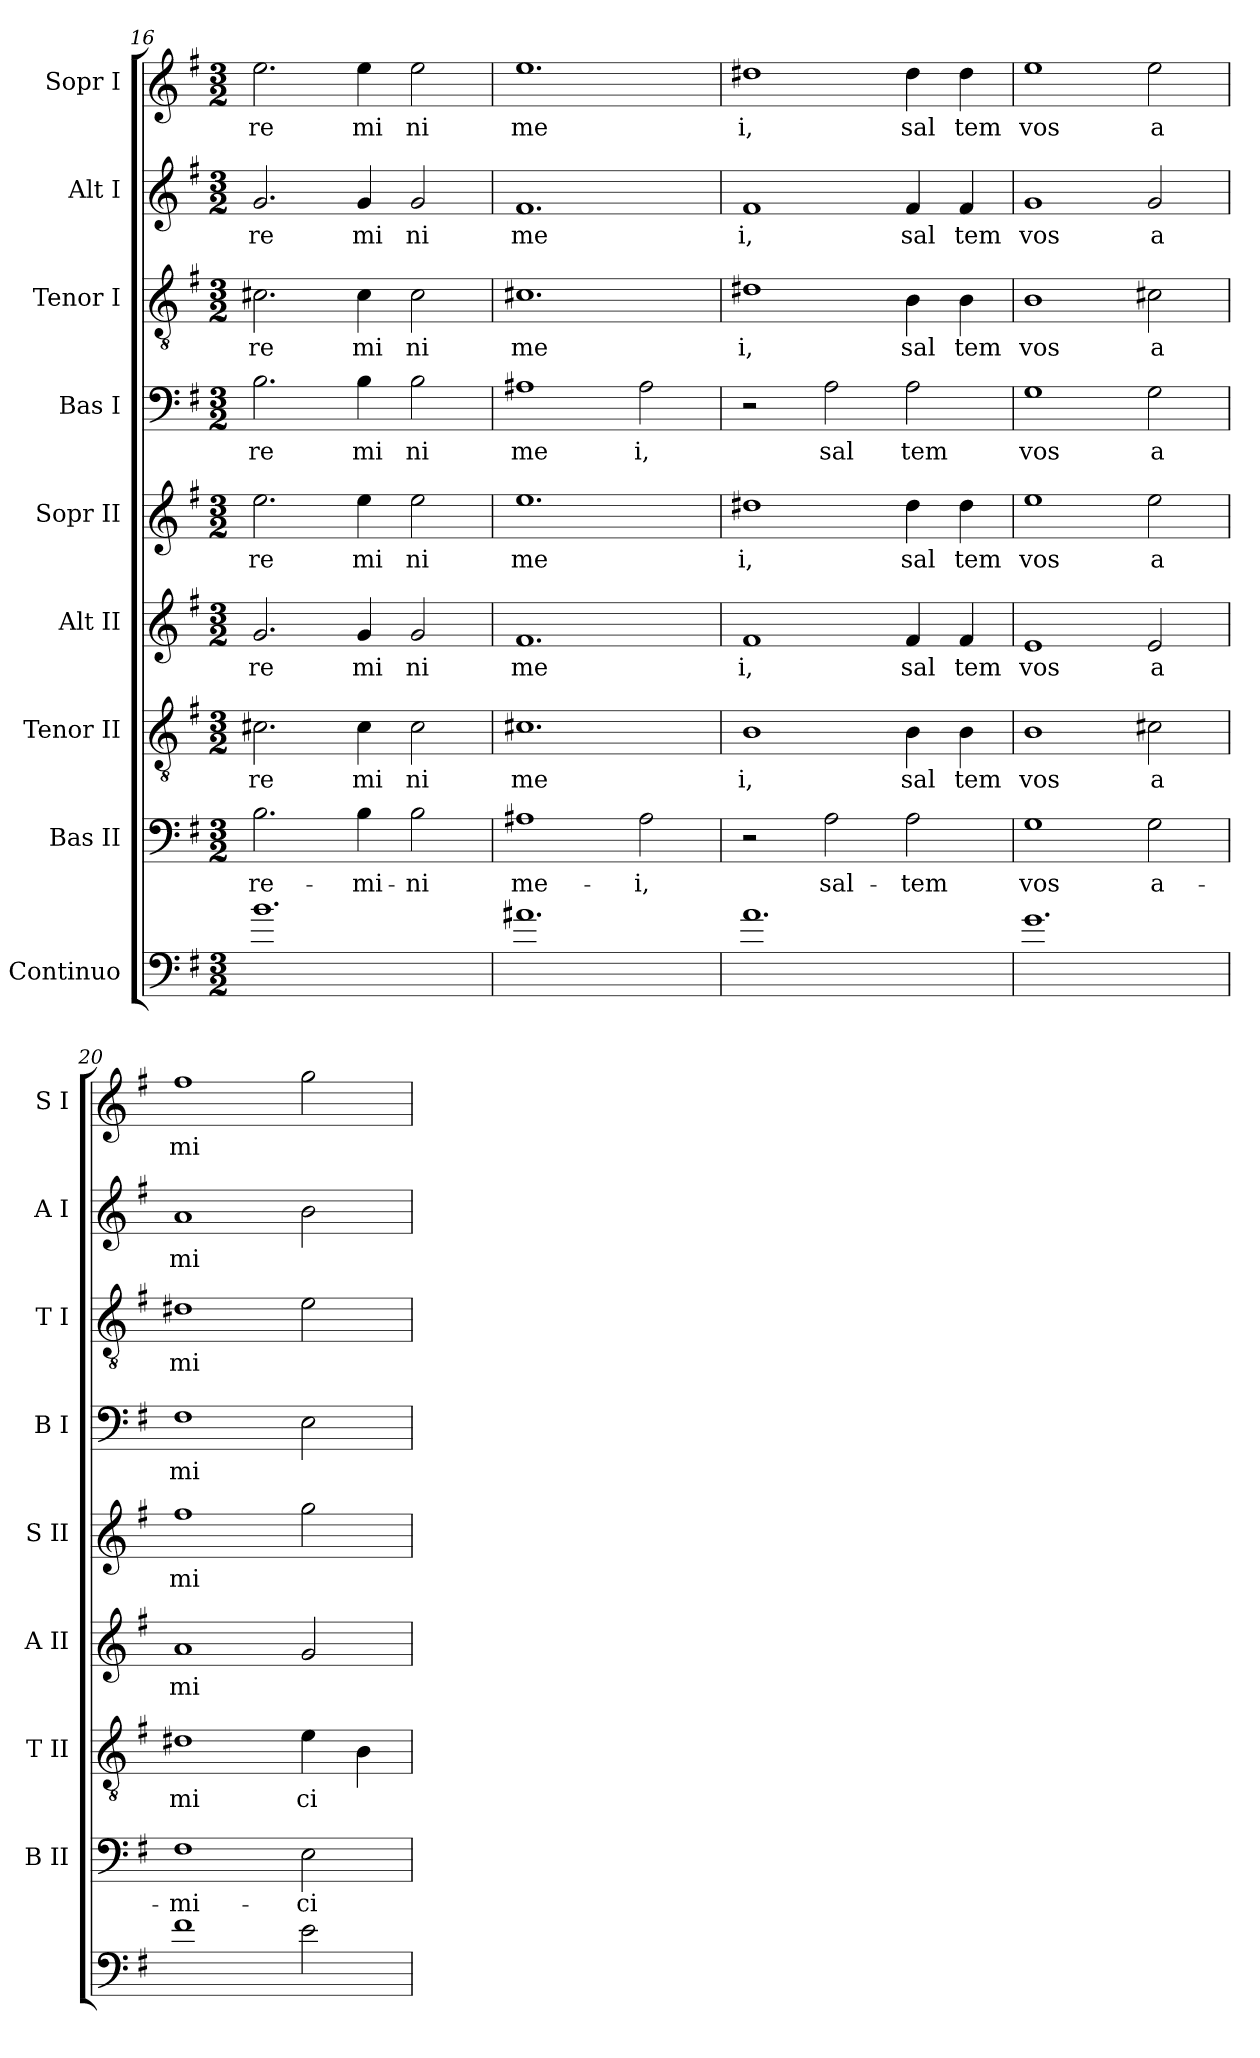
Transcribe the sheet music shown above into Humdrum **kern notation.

**kern	**kern	**text	**kern	**text	**kern	**text	**kern	**text	**kern	**text	**kern	**text	**kern	**text	**kern	**text
*part9	*part8	*part8	*part7	*part7	*part6	*part6	*part5	*part5	*part4	*part4	*part3	*part3	*part2	*part2	*part1	*part1
*staff9	*staff8	*staff8	*staff7	*staff7	*staff6	*staff6	*staff5	*staff5	*staff4	*staff4	*staff3	*staff3	*staff2	*staff2	*staff1	*staff1
*I"Continuo	*I"Bas II	*	*I"Tenor II	*	*I"Alt II	*	*I"Sopr II	*	*I"Bas I	*	*I"Tenor I	*	*I"Alt I	*	*I"Sopr I	*
*	*I'B II	*	*I'T II	*	*I'A II	*	*I'S II	*	*I'B I	*	*I'T I	*	*I'A I	*	*I'S I	*
*clefF4	*clefF4	*	*clefGv2	*	*clefG2	*	*clefG2	*	*clefF4	*	*clefGv2	*	*clefG2	*	*clefG2	*
*ITrd7c12	*	*	*	*	*	*	*	*	*	*	*	*	*	*	*	*
*k[f#]	*k[f#]	*	*k[f#]	*	*k[f#]	*	*k[f#]	*	*k[f#]	*	*k[f#]	*	*k[f#]	*	*k[f#]	*
*G:	*G:	*	*G:	*	*G:	*	*G:	*	*G:	*	*G:	*	*G:	*	*G:	*
*M3/2	*M3/2	*	*M3/2	*	*M3/2	*	*M3/2	*	*M3/2	*	*M3/2	*	*M3/2	*	*M3/2	*
=16	=16	=16	=16	=16	=16	=16	=16	=16	=16	=16	=16	=16	=16	=16	=16	=16
!	!	!LO:LY:b	!	!LO:LY:b	!	!LO:LY:b	!	!LO:LY:b	!	!LO:LY:b	!	!LO:LY:b	!	!LO:LY:b	!	!LO:LY:b
1.B	2.B\	-re-	2.c#X\	re	2.g/	re	2.ee\	re	2.B\	re	2.c#X\	re	2.g/	re	2.ee\	re
!	!	!LO:LY:b	!	!LO:LY:b	!	!LO:LY:b	!	!LO:LY:b	!	!LO:LY:b	!	!LO:LY:b	!	!LO:LY:b	!	!LO:LY:b
.	4B\	-mi-	4c#\	mi	4g/	mi	4ee\	mi	4B\	mi	4c#\	mi	4g/	mi	4ee\	mi
!	!	!LO:LY:b	!	!LO:LY:b	!	!LO:LY:b	!	!LO:LY:b	!	!LO:LY:b	!	!LO:LY:b	!	!LO:LY:b	!	!LO:LY:b
.	2B\	-ni	2c#\	ni	2g/	ni	2ee\	ni	2B\	ni	2c#\	ni	2g/	ni	2ee\	ni
!!LO:LB:g=z
=17	=17	=17	=17	=17	=17	=17	=17	=17	=17	=17	=17	=17	=17	=17	=17	=17
!	!	!LO:LY:b	!	!LO:LY:b	!	!LO:LY:b	!	!LO:LY:b	!	!LO:LY:b	!	!LO:LY:b	!	!LO:LY:b	!	!LO:LY:b
1.A#X	1A#X	me-	1.c#X	me	1.f#	me	1.ee	me	1A#X	me	1.c#X	me	1.f#	me	1.ee	me
!	!	!LO:LY:b	!	!	!	!	!	!	!	!LO:LY:b	!	!	!	!	!	!
.	2A#\	-i,	.	.	.	.	.	.	2A#\	i,	.	.	.	.	.	.
=18	=18	=18	=18	=18	=18	=18	=18	=18	=18	=18	=18	=18	=18	=18	=18	=18
!	!	!	!	!LO:LY:b	!	!LO:LY:b	!	!LO:LY:b	!	!	!	!LO:LY:b	!	!LO:LY:b	!	!LO:LY:b
1.A	2r	.	1B	i,	1f#	i,	1dd#X	i,	2r	.	1d#X	i,	1f#	i,	1dd#X	i,
!	!	!LO:LY:b	!	!	!	!	!	!	!	!LO:LY:b	!	!	!	!	!	!
.	2A\	sal-	.	.	.	.	.	.	2A\	sal	.	.	.	.	.	.
!	!	!LO:LY:b	!	!LO:LY:b	!	!LO:LY:b	!	!LO:LY:b	!	!LO:LY:b	!	!LO:LY:b	!	!LO:LY:b	!	!LO:LY:b
.	2A\	-tem	4B\	sal	4f#/	sal	4dd#\	sal	2A\	tem	4B\	sal	4f#/	sal	4dd#\	sal
!	!	!	!	!LO:LY:b	!	!LO:LY:b	!	!LO:LY:b	!	!	!	!LO:LY:b	!	!LO:LY:b	!	!LO:LY:b
.	.	.	4B\	tem	4f#/	tem	4dd#\	tem	.	.	4B\	tem	4f#/	tem	4dd#\	tem
=19	=19	=19	=19	=19	=19	=19	=19	=19	=19	=19	=19	=19	=19	=19	=19	=19
!	!	!LO:LY:b	!	!LO:LY:b	!	!LO:LY:b	!	!LO:LY:b	!	!LO:LY:b	!	!LO:LY:b	!	!LO:LY:b	!	!LO:LY:b
1.G	1G	vos	1B	vos	1e	vos	1ee	vos	1G	vos	1B	vos	1g	vos	1ee	vos
!	!	!LO:LY:b	!	!LO:LY:b	!	!LO:LY:b	!	!LO:LY:b	!	!LO:LY:b	!	!LO:LY:b	!	!LO:LY:b	!	!LO:LY:b
.	2G\	a-	2c#X\	a	2e/	a	2ee\	a	2G\	a	2c#X\	a	2g/	a	2ee\	a
=20	=20	=20	=20	=20	=20	=20	=20	=20	=20	=20	=20	=20	=20	=20	=20	=20
!	!	!LO:LY:b	!	!LO:LY:b	!	!LO:LY:b	!	!LO:LY:b	!	!LO:LY:b	!	!LO:LY:b	!	!LO:LY:b	!	!LO:LY:b
1F#	1F#	-mi-	1d#X	mi	1a	mi	1ff#	mi	1F#	mi	1d#X	mi	1a	mi	1ff#	mi
!	!	!LO:LY:b	!	!LO:LY:b	!	!	!	!	!	!	!	!	!	!	!	!
2E\	2E\	-ci	4e\	ci	2g/	.	2gg\	.	2E\	.	2e\	.	2b\	.	2gg\	.
.	.	.	4B\	.	.	.	.	.	.	.	.	.	.	.	.	.
=	=	=	=	=	=	=	=	=	=	=	=	=	=	=	=	=
*-	*-	*-	*-	*-	*-	*-	*-	*-	*-	*-	*-	*-	*-	*-	*-	*-
